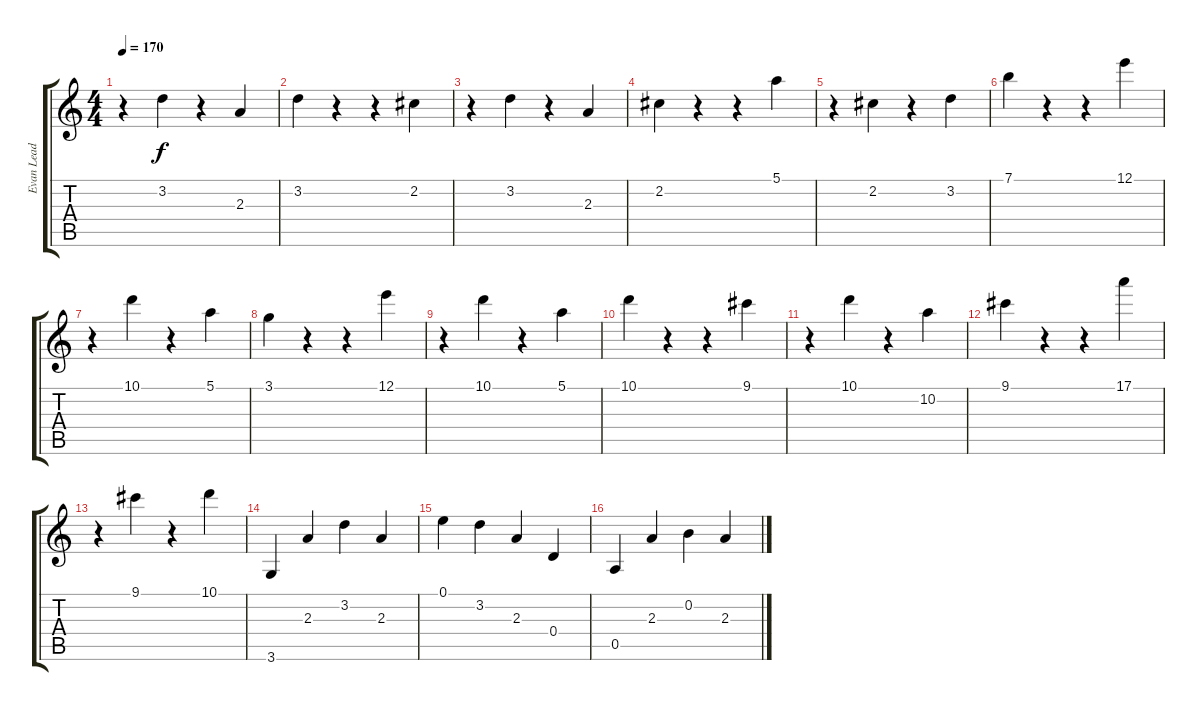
\track ("Evan Lead" "Evan Lead") {instrument electricguitarclean}
\staff {score tabs}
\tuning (E4 B3 G3 D3 A2 E2) {hide}
\ts (4 4)
\tempo 170
\clef g2
\ks c
r.4{dy f} 3.2.4 r.4 2.3.4 |
3.2.4 r.4 r.4 2.2.4 |
r.4 3.2.4 r.4 2.3.4 |
2.2.4 r.4 r.4 5.1.4 |
r.4 2.2.4 r.4 3.2.4 |
7.1.4 r.4 r.4 12.1.4 |
r.4 10.1.4 r.4 5.1.4 |
3.1.4 r.4 r.4 12.1.4 |
r.4 10.1.4 r.4 5.1.4 |
10.1.4 r.4 r.4 9.1.4 |
r.4 10.1.4 r.4 10.2.4 |
9.1.4 r.4 r.4 17.1.4 |
r.4 9.1.4 r.4 10.1.4 |
3.6.4 2.3.4 3.2.4 2.3.4 |
0.1.4 3.2.4 2.3.4 0.4.4 |
0.5.4 2.3.4 0.2.4 2.3.4
